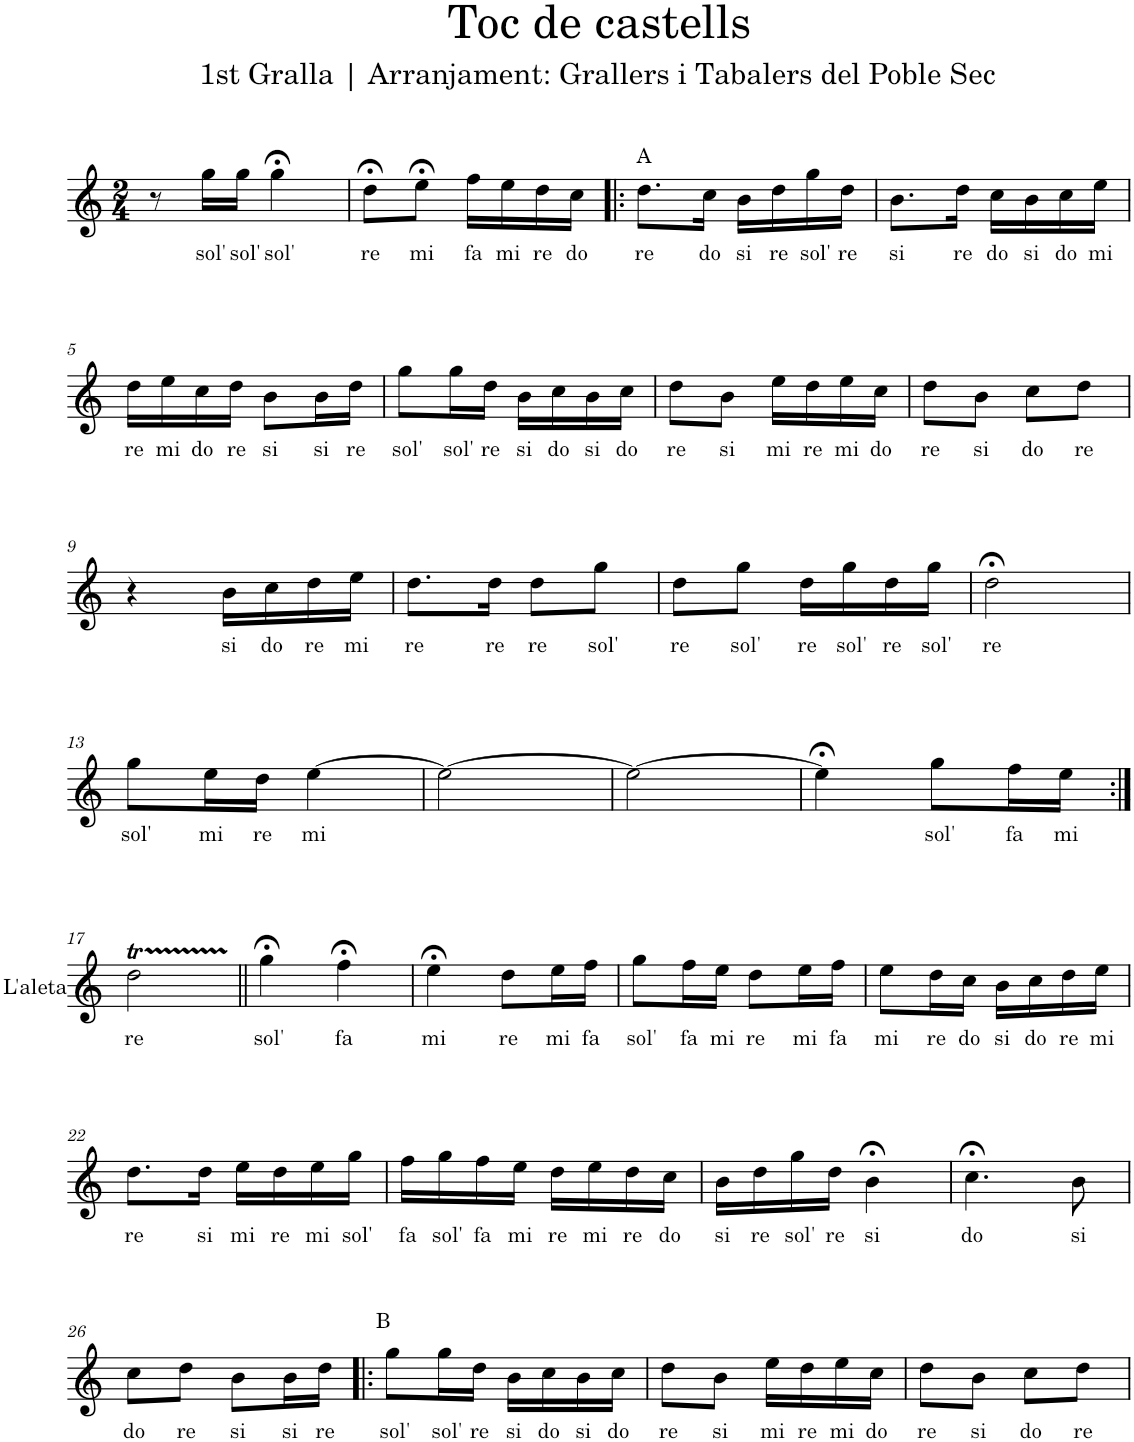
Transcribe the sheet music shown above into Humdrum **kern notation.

**kern	**text
*part1	*part1
*staff1	*staff1
*I"Gralla	*
*I'Gr. 1	*
*clefG2	*
*k[]	*
*M2/4	*
=1	=1
8r	.
!	!LO:LY:b
16gg\LL	sol'
!	!LO:LY:b
16gg\JJ	sol'
!	!LO:LY:b
4gg;<\	sol'
=2	=2
!	!LO:LY:b
8dd;<\L	re
!	!LO:LY:b
8ee;<\J	mi
!	!LO:LY:b
16ff\LL	fa
!	!LO:LY:b
16ee\	mi
!	!LO:LY:b
16dd\	re
!	!LO:LY:b
16cc\JJ	do
=3!|:	=3!|:
!LO:TX:a:t=A	!
!	!LO:LY:b
8.dd\L	re
!	!LO:LY:b
16cc\Jk	do
!	!LO:LY:b
16b\LL	si
!	!LO:LY:b
16dd\	re
!	!LO:LY:b
16gg\	sol'
!	!LO:LY:b
16dd\JJ	re
=4	=4
!	!LO:LY:b
8.b\L	si
!	!LO:LY:b
16dd\Jk	re
!	!LO:LY:b
16cc\LL	do
!	!LO:LY:b
16b\	si
!	!LO:LY:b
16cc\	do
!	!LO:LY:b
16ee\JJ	mi
!!LO:LB:g=z
=5	=5
!	!LO:LY:b
16dd\LL	re
!	!LO:LY:b
16ee\	mi
!	!LO:LY:b
16cc\	do
!	!LO:LY:b
16dd\JJ	re
!	!LO:LY:b
8b\L	si
!	!LO:LY:b
16b\L	si
!	!LO:LY:b
16dd\JJ	re
=6	=6
!	!LO:LY:b
8gg\L	sol'
!	!LO:LY:b
16gg\L	sol'
!	!LO:LY:b
16dd\JJ	re
!	!LO:LY:b
16b\LL	si
!	!LO:LY:b
16cc\	do
!	!LO:LY:b
16b\	si
!	!LO:LY:b
16cc\JJ	do
=7	=7
!	!LO:LY:b
8dd\L	re
!	!LO:LY:b
8b\J	si
!	!LO:LY:b
16ee\LL	mi
!	!LO:LY:b
16dd\	re
!	!LO:LY:b
16ee\	mi
!	!LO:LY:b
16cc\JJ	do
=8	=8
!	!LO:LY:b
8dd\L	re
!	!LO:LY:b
8b\J	si
!	!LO:LY:b
8cc\L	do
!	!LO:LY:b
8dd\J	re
!!LO:LB:g=z
=9	=9
4r	.
!	!LO:LY:b
16b\LL	si
!	!LO:LY:b
16cc\	do
!	!LO:LY:b
16dd\	re
!	!LO:LY:b
16ee\JJ	mi
=10	=10
!	!LO:LY:b
8.dd\L	re
!	!LO:LY:b
16dd\Jk	re
!	!LO:LY:b
8dd\L	re
!	!LO:LY:b
8gg\J	sol'
=11	=11
!	!LO:LY:b
8dd\L	re
!	!LO:LY:b
8gg\J	sol'
!	!LO:LY:b
16dd\LL	re
!	!LO:LY:b
16gg\	sol'
!	!LO:LY:b
16dd\	re
!	!LO:LY:b
16gg\JJ	sol'
=12	=12
!	!LO:LY:b
2dd;<\	re
!!LO:LB:g=z
=13	=13
!	!LO:LY:b
8gg\L	sol'
!	!LO:LY:b
16ee\L	mi
!	!LO:LY:b
16dd\JJ	re
!	!LO:LY:b
[4ee\	mi
=14	=14
2ee\_	.
=15	=15
2ee\_	.
=16	=16
4ee;<\]	.
!	!LO:LY:b
8gg\L	sol'
!	!LO:LY:b
16ff\L	fa
!	!LO:LY:b
16ee\JJ	mi
!!LO:LB:g=z
=17:|!	=17:|!
!LO:TX:a:t=L'aleta	!
!	!LO:LY:b
2ddT\	re
=18||	=18||
!	!LO:LY:b
4gg;<\	sol'
!	!LO:LY:b
4ff;<\	fa
=19	=19
!	!LO:LY:b
4ee;<\	mi
!	!LO:LY:b
8dd\L	re
!	!LO:LY:b
16ee\L	mi
!	!LO:LY:b
16ff\JJ	fa
=20	=20
!	!LO:LY:b
8gg\L	sol'
!	!LO:LY:b
16ff\L	fa
!	!LO:LY:b
16ee\JJ	mi
!	!LO:LY:b
8dd\L	re
!	!LO:LY:b
16ee\L	mi
!	!LO:LY:b
16ff\JJ	fa
=21	=21
!	!LO:LY:b
8ee\L	mi
!	!LO:LY:b
16dd\L	re
!	!LO:LY:b
16cc\JJ	do
!	!LO:LY:b
16b\LL	si
!	!LO:LY:b
16cc\	do
!	!LO:LY:b
16dd\	re
!	!LO:LY:b
16ee\JJ	mi
!!LO:LB:g=z
=22	=22
!	!LO:LY:b
8.dd\L	re
!	!LO:LY:b
16dd\Jk	si
!	!LO:LY:b
16ee\LL	mi
!	!LO:LY:b
16dd\	re
!	!LO:LY:b
16ee\	mi
!	!LO:LY:b
16gg\JJ	sol'
=23	=23
!	!LO:LY:b
16ff\LL	fa
!	!LO:LY:b
16gg\	sol'
!	!LO:LY:b
16ff\	fa
!	!LO:LY:b
16ee\JJ	mi
!	!LO:LY:b
16dd\LL	re
!	!LO:LY:b
16ee\	mi
!	!LO:LY:b
16dd\	re
!	!LO:LY:b
16cc\JJ	do
=24	=24
!	!LO:LY:b
16b\LL	si
!	!LO:LY:b
16dd\	re
!	!LO:LY:b
16gg\	sol'
!	!LO:LY:b
16dd\JJ	re
!	!LO:LY:b
4b;<\	si
=25	=25
!	!LO:LY:b
4.cc;<\	do
!	!LO:LY:b
8b\	si
!!LO:LB:g=z
=26	=26
!	!LO:LY:b
8cc\L	do
!	!LO:LY:b
8dd\J	re
!	!LO:LY:b
8b\L	si
!	!LO:LY:b
16b\L	si
!	!LO:LY:b
16dd\JJ	re
=27!|:	=27!|:
!LO:TX:a:t=B	!
!	!LO:LY:b
8gg\L	sol'
!	!LO:LY:b
16gg\L	sol'
!	!LO:LY:b
16dd\JJ	re
!	!LO:LY:b
16b\LL	si
!	!LO:LY:b
16cc\	do
!	!LO:LY:b
16b\	si
!	!LO:LY:b
16cc\JJ	do
=28	=28
!	!LO:LY:b
8dd\L	re
!	!LO:LY:b
8b\J	si
!	!LO:LY:b
16ee\LL	mi
!	!LO:LY:b
16dd\	re
!	!LO:LY:b
16ee\	mi
!	!LO:LY:b
16cc\JJ	do
=29	=29
!	!LO:LY:b
8dd\L	re
!	!LO:LY:b
8b\J	si
!	!LO:LY:b
8cc\L	do
!	!LO:LY:b
8dd\J	re
=	=
*-	*-
